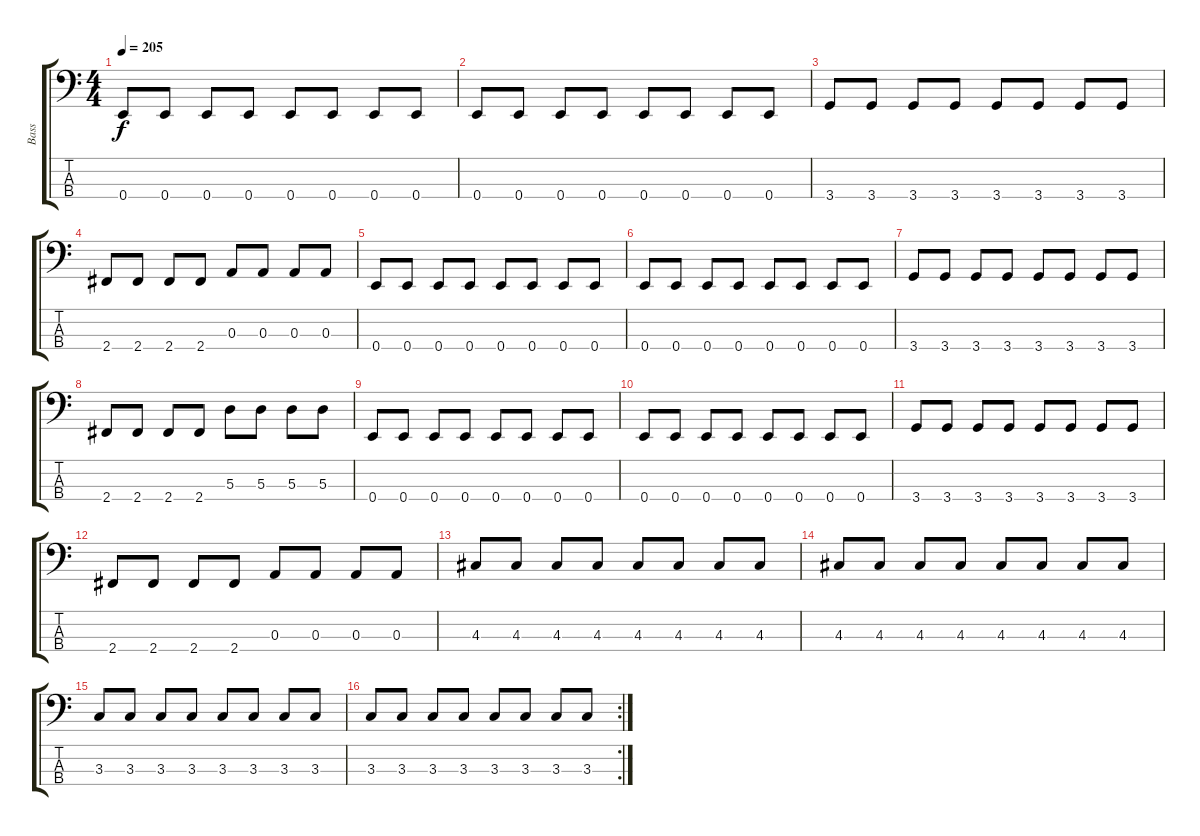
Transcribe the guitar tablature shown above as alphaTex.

\track ("Bass" "Bass") {instrument electricbassfinger}
\staff {score tabs}
\tuning (G2 D2 A1 E1) {hide}
\ts (4 4)
\tempo 205
\clef f4
\ks c
0.4.8{dy f} 0.4.8 0.4.8 0.4.8 0.4.8 0.4.8 0.4.8 0.4.8 |
0.4.8 0.4.8 0.4.8 0.4.8 0.4.8 0.4.8 0.4.8 0.4.8 |
3.4.8 3.4.8 3.4.8 3.4.8 3.4.8 3.4.8 3.4.8 3.4.8 |
2.4.8 2.4.8 2.4.8 2.4.8 0.3.8 0.3.8 0.3.8 0.3.8 |
0.4.8 0.4.8 0.4.8 0.4.8 0.4.8 0.4.8 0.4.8 0.4.8 |
0.4.8 0.4.8 0.4.8 0.4.8 0.4.8 0.4.8 0.4.8 0.4.8 |
3.4.8 3.4.8 3.4.8 3.4.8 3.4.8 3.4.8 3.4.8 3.4.8 |
2.4.8 2.4.8 2.4.8 2.4.8 5.3.8 5.3.8 5.3.8 5.3.8 |
0.4.8 0.4.8 0.4.8 0.4.8 0.4.8 0.4.8 0.4.8 0.4.8 |
0.4.8 0.4.8 0.4.8 0.4.8 0.4.8 0.4.8 0.4.8 0.4.8 |
3.4.8 3.4.8 3.4.8 3.4.8 3.4.8 3.4.8 3.4.8 3.4.8 |
2.4.8 2.4.8 2.4.8 2.4.8 0.3.8 0.3.8 0.3.8 0.3.8 |
4.3.8 4.3.8 4.3.8 4.3.8 4.3.8 4.3.8 4.3.8 4.3.8 |
4.3.8 4.3.8 4.3.8 4.3.8 4.3.8 4.3.8 4.3.8 4.3.8 |
3.3.8 3.3.8 3.3.8 3.3.8 3.3.8 3.3.8 3.3.8 3.3.8 |
\rc 2
3.3.8 3.3.8 3.3.8 3.3.8 3.3.8 3.3.8 3.3.8 3.3.8
